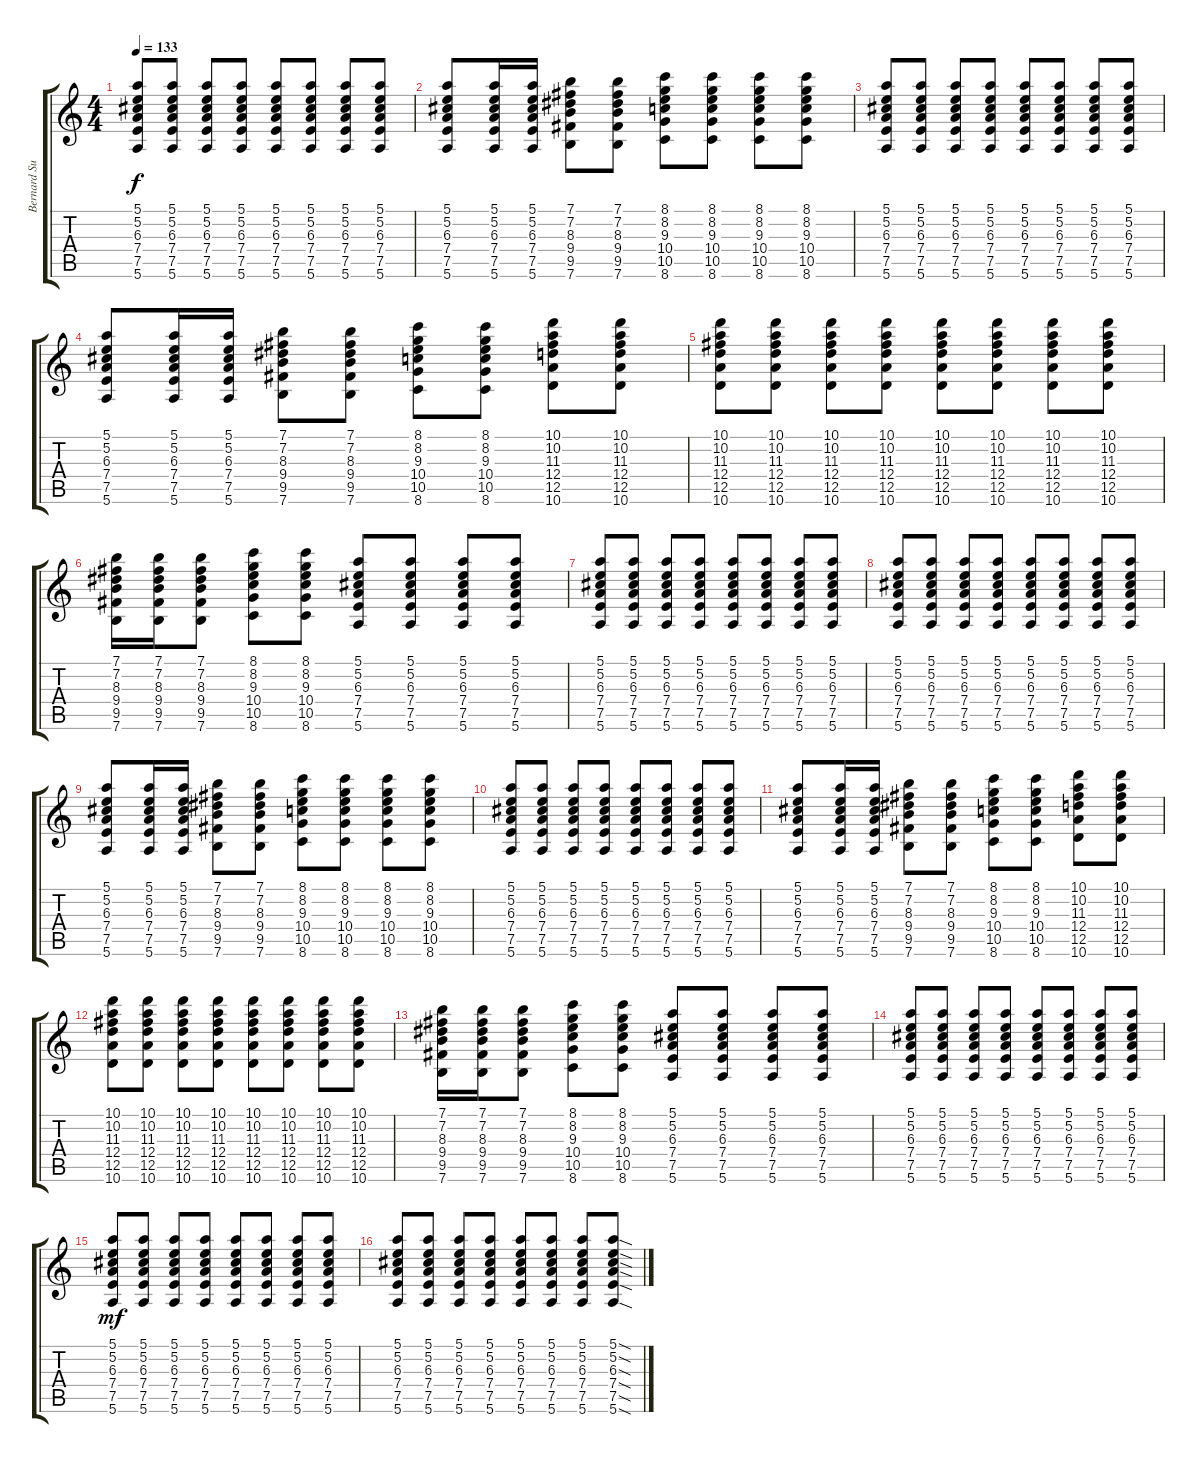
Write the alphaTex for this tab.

\track ("Bernard Sumner - Guitar" "Bernard Su") {instrument distortionguitar}
\staff {score tabs}
\tuning (E4 B3 G3 D3 A2 E2) {hide}
\ts (4 4)
\tempo 133
\clef g2
\ks c
(5.1 5.2 6.3 7.4 7.5 5.6).8{dy f} (5.1 5.2 6.3 7.4 7.5 5.6).8 (5.1 5.2 6.3 7.4 7.5 5.6).8 (5.1 5.2 6.3 7.4 7.5 5.6).8 (5.1 5.2 6.3 7.4 7.5 5.6).8 (5.1 5.2 6.3 7.4 7.5 5.6).8 (5.1 5.2 6.3 7.4 7.5 5.6).8 (5.1 5.2 6.3 7.4 7.5 5.6).8 |
(5.1 5.2 6.3 7.4 7.5 5.6).8 (5.1 5.2 6.3 7.4 7.5 5.6).16 (5.1 5.2 6.3 7.4 7.5 5.6).16 (7.1 7.2 8.3 9.4 9.5 7.6).8 (7.1 7.2 8.3 9.4 9.5 7.6).8 (8.1 8.2 9.3 10.4 10.5 8.6).8 (8.1 8.2 9.3 10.4 10.5 8.6).8 (8.1 8.2 9.3 10.4 10.5 8.6).8 (8.1 8.2 9.3 10.4 10.5 8.6).8 |
(5.1 5.2 6.3 7.4 7.5 5.6).8 (5.1 5.2 6.3 7.4 7.5 5.6).8 (5.1 5.2 6.3 7.4 7.5 5.6).8 (5.1 5.2 6.3 7.4 7.5 5.6).8 (5.1 5.2 6.3 7.4 7.5 5.6).8 (5.1 5.2 6.3 7.4 7.5 5.6).8 (5.1 5.2 6.3 7.4 7.5 5.6).8 (5.1 5.2 6.3 7.4 7.5 5.6).8 |
(5.1 5.2 6.3 7.4 7.5 5.6).8 (5.1 5.2 6.3 7.4 7.5 5.6).16 (5.1 5.2 6.3 7.4 7.5 5.6).16 (7.1 7.2 8.3 9.4 9.5 7.6).8 (7.1 7.2 8.3 9.4 9.5 7.6).8 (8.1 8.2 9.3 10.4 10.5 8.6).8 (8.1 8.2 9.3 10.4 10.5 8.6).8 (10.1 10.2 11.3 12.4 12.5 10.6).8 (10.1 10.2 11.3 12.4 12.5 10.6).8 |
(10.1 10.2 11.3 12.4 12.5 10.6).8 (10.1 10.2 11.3 12.4 12.5 10.6).8 (10.1 10.2 11.3 12.4 12.5 10.6).8 (10.1 10.2 11.3 12.4 12.5 10.6).8 (10.1 10.2 11.3 12.4 12.5 10.6).8 (10.1 10.2 11.3 12.4 12.5 10.6).8 (10.1 10.2 11.3 12.4 12.5 10.6).8 (10.1 10.2 11.3 12.4 12.5 10.6).8 |
(7.1 7.2 8.3 9.4 9.5 7.6).16 (7.1 7.2 8.3 9.4 9.5 7.6).16 (7.1 7.2 8.3 9.4 9.5 7.6).8 (8.1 8.2 9.3 10.4 10.5 8.6).8 (8.1 8.2 9.3 10.4 10.5 8.6).8 (5.1 5.2 6.3 7.4 7.5 5.6).8 (5.1 5.2 6.3 7.4 7.5 5.6).8 (5.1 5.2 6.3 7.4 7.5 5.6).8 (5.1 5.2 6.3 7.4 7.5 5.6).8 |
(5.1 5.2 6.3 7.4 7.5 5.6).8 (5.1 5.2 6.3 7.4 7.5 5.6).8 (5.1 5.2 6.3 7.4 7.5 5.6).8 (5.1 5.2 6.3 7.4 7.5 5.6).8 (5.1 5.2 6.3 7.4 7.5 5.6).8 (5.1 5.2 6.3 7.4 7.5 5.6).8 (5.1 5.2 6.3 7.4 7.5 5.6).8 (5.1 5.2 6.3 7.4 7.5 5.6).8 |
(5.1 5.2 6.3 7.4 7.5 5.6).8 (5.1 5.2 6.3 7.4 7.5 5.6).8 (5.1 5.2 6.3 7.4 7.5 5.6).8 (5.1 5.2 6.3 7.4 7.5 5.6).8 (5.1 5.2 6.3 7.4 7.5 5.6).8 (5.1 5.2 6.3 7.4 7.5 5.6).8 (5.1 5.2 6.3 7.4 7.5 5.6).8 (5.1 5.2 6.3 7.4 7.5 5.6).8 |
(5.1 5.2 6.3 7.4 7.5 5.6).8 (5.1 5.2 6.3 7.4 7.5 5.6).16 (5.1 5.2 6.3 7.4 7.5 5.6).16 (7.1 7.2 8.3 9.4 9.5 7.6).8 (7.1 7.2 8.3 9.4 9.5 7.6).8 (8.1 8.2 9.3 10.4 10.5 8.6).8 (8.1 8.2 9.3 10.4 10.5 8.6).8 (8.1 8.2 9.3 10.4 10.5 8.6).8 (8.1 8.2 9.3 10.4 10.5 8.6).8 |
(5.1 5.2 6.3 7.4 7.5 5.6).8 (5.1 5.2 6.3 7.4 7.5 5.6).8 (5.1 5.2 6.3 7.4 7.5 5.6).8 (5.1 5.2 6.3 7.4 7.5 5.6).8 (5.1 5.2 6.3 7.4 7.5 5.6).8 (5.1 5.2 6.3 7.4 7.5 5.6).8 (5.1 5.2 6.3 7.4 7.5 5.6).8 (5.1 5.2 6.3 7.4 7.5 5.6).8 |
(5.1 5.2 6.3 7.4 7.5 5.6).8 (5.1 5.2 6.3 7.4 7.5 5.6).16 (5.1 5.2 6.3 7.4 7.5 5.6).16 (7.1 7.2 8.3 9.4 9.5 7.6).8 (7.1 7.2 8.3 9.4 9.5 7.6).8 (8.1 8.2 9.3 10.4 10.5 8.6).8 (8.1 8.2 9.3 10.4 10.5 8.6).8 (10.1 10.2 11.3 12.4 12.5 10.6).8 (10.1 10.2 11.3 12.4 12.5 10.6).8 |
(10.1 10.2 11.3 12.4 12.5 10.6).8 (10.1 10.2 11.3 12.4 12.5 10.6).8 (10.1 10.2 11.3 12.4 12.5 10.6).8 (10.1 10.2 11.3 12.4 12.5 10.6).8 (10.1 10.2 11.3 12.4 12.5 10.6).8 (10.1 10.2 11.3 12.4 12.5 10.6).8 (10.1 10.2 11.3 12.4 12.5 10.6).8 (10.1 10.2 11.3 12.4 12.5 10.6).8 |
(7.1 7.2 8.3 9.4 9.5 7.6).16 (7.1 7.2 8.3 9.4 9.5 7.6).16 (7.1 7.2 8.3 9.4 9.5 7.6).8 (8.1 8.2 9.3 10.4 10.5 8.6).8 (8.1 8.2 9.3 10.4 10.5 8.6).8 (5.1 5.2 6.3 7.4 7.5 5.6).8 (5.1 5.2 6.3 7.4 7.5 5.6).8 (5.1 5.2 6.3 7.4 7.5 5.6).8 (5.1 5.2 6.3 7.4 7.5 5.6).8 |
(5.1 5.2 6.3 7.4 7.5 5.6).8 (5.1 5.2 6.3 7.4 7.5 5.6).8 (5.1 5.2 6.3 7.4 7.5 5.6).8 (5.1 5.2 6.3 7.4 7.5 5.6).8 (5.1 5.2 6.3 7.4 7.5 5.6).8 (5.1 5.2 6.3 7.4 7.5 5.6).8 (5.1 5.2 6.3 7.4 7.5 5.6).8 (5.1 5.2 6.3 7.4 7.5 5.6).8 |
(5.1 5.2 6.3 7.4 7.5 5.6).8{dy mf} (5.1 5.2 6.3 7.4 7.5 5.6).8 (5.1 5.2 6.3 7.4 7.5 5.6).8 (5.1 5.2 6.3 7.4 7.5 5.6).8 (5.1 5.2 6.3 7.4 7.5 5.6).8 (5.1 5.2 6.3 7.4 7.5 5.6).8 (5.1 5.2 6.3 7.4 7.5 5.6).8 (5.1 5.2 6.3 7.4 7.5 5.6).8 |
(5.1 5.2 6.3 7.4 7.5 5.6).8 (5.1 5.2 6.3 7.4 7.5 5.6).8 (5.1 5.2 6.3 7.4 7.5 5.6).8 (5.1 5.2 6.3 7.4 7.5 5.6).8 (5.1 5.2 6.3 7.4 7.5 5.6).8 (5.1 5.2 6.3 7.4 7.5 5.6).8 (5.1 5.2 6.3 7.4 7.5 5.6).8 (5.1{sod} 5.2{sod} 6.3{sod} 7.4{sod} 7.5{sod} 5.6{sod}).8
